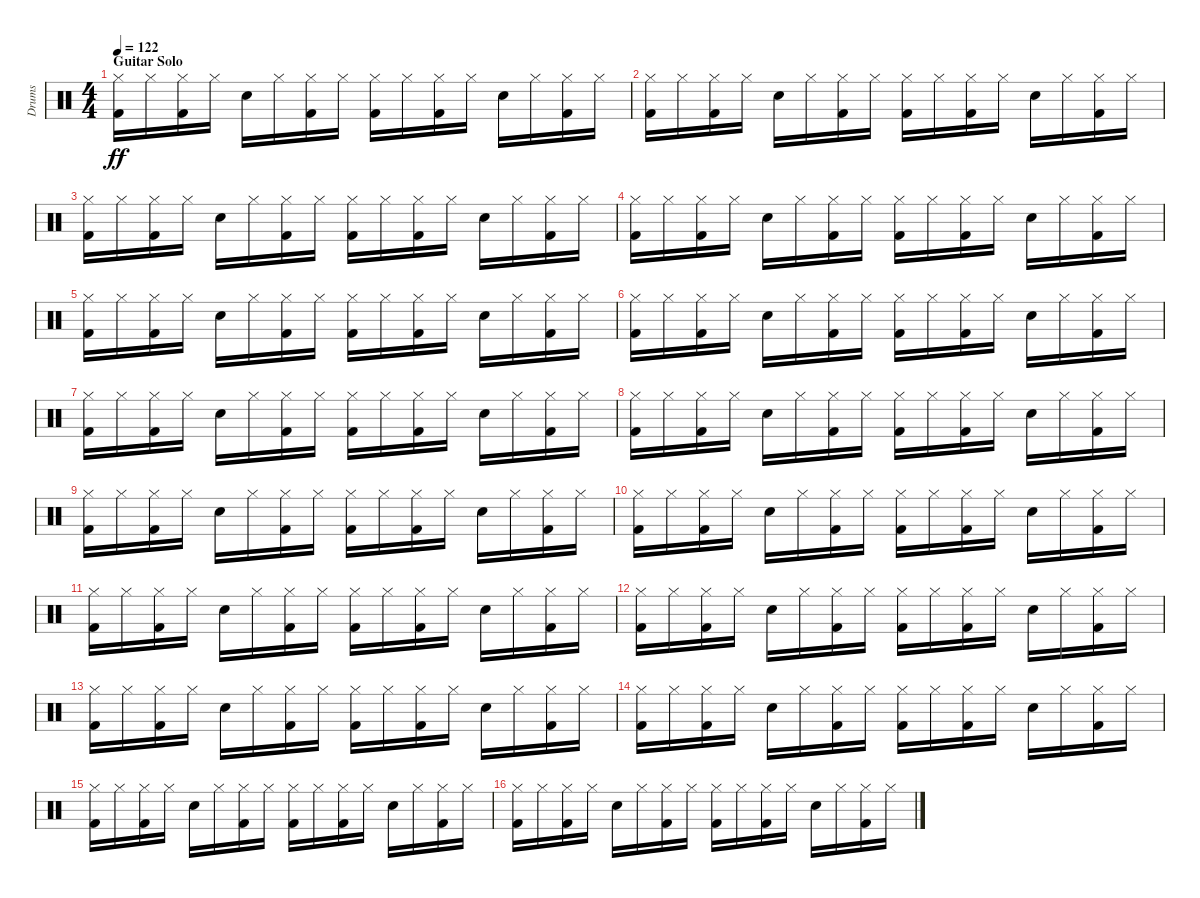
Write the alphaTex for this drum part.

\track ("Drums" "Drums") {instrument percussion}
\staff {score}
\articulation defaults
\ts (4 4)
\section ("" "Guitar Solo")
\tempo 122
\clef neutral
\ks c
("Hi-Hat (closed)" "Kick (hit) 2").16{dy ff} "Hi-Hat (closed)".16 ("Hi-Hat (closed)" "Kick (hit) 2").16 "Hi-Hat (closed)".16 "Snare (hit) 2".16 "Hi-Hat (closed)".16 ("Hi-Hat (closed)" "Kick (hit) 2").16 "Hi-Hat (closed)".16 ("Hi-Hat (closed)" "Kick (hit) 2").16 "Hi-Hat (closed)".16 ("Hi-Hat (closed)" "Kick (hit) 2").16 "Hi-Hat (closed)".16 "Snare (hit) 2".16 "Hi-Hat (closed)".16 ("Hi-Hat (closed)" "Kick (hit) 2").16 "Hi-Hat (closed)".16 |
("Hi-Hat (closed)" "Kick (hit) 2").16 "Hi-Hat (closed)".16 ("Hi-Hat (closed)" "Kick (hit) 2").16 "Hi-Hat (closed)".16 "Snare (hit) 2".16 "Hi-Hat (closed)".16 ("Hi-Hat (closed)" "Kick (hit) 2").16 "Hi-Hat (closed)".16 ("Hi-Hat (closed)" "Kick (hit) 2").16 "Hi-Hat (closed)".16 ("Hi-Hat (closed)" "Kick (hit) 2").16 "Hi-Hat (closed)".16 "Snare (hit) 2".16 "Hi-Hat (closed)".16 ("Hi-Hat (closed)" "Kick (hit) 2").16 "Hi-Hat (closed)".16 |
("Hi-Hat (closed)" "Kick (hit) 2").16 "Hi-Hat (closed)".16 ("Hi-Hat (closed)" "Kick (hit) 2").16 "Hi-Hat (closed)".16 "Snare (hit) 2".16 "Hi-Hat (closed)".16 ("Hi-Hat (closed)" "Kick (hit) 2").16 "Hi-Hat (closed)".16 ("Hi-Hat (closed)" "Kick (hit) 2").16 "Hi-Hat (closed)".16 ("Hi-Hat (closed)" "Kick (hit) 2").16 "Hi-Hat (closed)".16 "Snare (hit) 2".16 "Hi-Hat (closed)".16 ("Hi-Hat (closed)" "Kick (hit) 2").16 "Hi-Hat (closed)".16 |
("Hi-Hat (closed)" "Kick (hit) 2").16 "Hi-Hat (closed)".16 ("Hi-Hat (closed)" "Kick (hit) 2").16 "Hi-Hat (closed)".16 "Snare (hit) 2".16 "Hi-Hat (closed)".16 ("Hi-Hat (closed)" "Kick (hit) 2").16 "Hi-Hat (closed)".16 ("Hi-Hat (closed)" "Kick (hit) 2").16 "Hi-Hat (closed)".16 ("Hi-Hat (closed)" "Kick (hit) 2").16 "Hi-Hat (closed)".16 "Snare (hit) 2".16 "Hi-Hat (closed)".16 ("Hi-Hat (closed)" "Kick (hit) 2").16 "Hi-Hat (closed)".16 |
("Hi-Hat (closed)" "Kick (hit) 2").16 "Hi-Hat (closed)".16 ("Hi-Hat (closed)" "Kick (hit) 2").16 "Hi-Hat (closed)".16 "Snare (hit) 2".16 "Hi-Hat (closed)".16 ("Hi-Hat (closed)" "Kick (hit) 2").16 "Hi-Hat (closed)".16 ("Hi-Hat (closed)" "Kick (hit) 2").16 "Hi-Hat (closed)".16 ("Hi-Hat (closed)" "Kick (hit) 2").16 "Hi-Hat (closed)".16 "Snare (hit) 2".16 "Hi-Hat (closed)".16 ("Hi-Hat (closed)" "Kick (hit) 2").16 "Hi-Hat (closed)".16 |
("Hi-Hat (closed)" "Kick (hit) 2").16 "Hi-Hat (closed)".16 ("Hi-Hat (closed)" "Kick (hit) 2").16 "Hi-Hat (closed)".16 "Snare (hit) 2".16 "Hi-Hat (closed)".16 ("Hi-Hat (closed)" "Kick (hit) 2").16 "Hi-Hat (closed)".16 ("Hi-Hat (closed)" "Kick (hit) 2").16 "Hi-Hat (closed)".16 ("Hi-Hat (closed)" "Kick (hit) 2").16 "Hi-Hat (closed)".16 "Snare (hit) 2".16 "Hi-Hat (closed)".16 ("Hi-Hat (closed)" "Kick (hit) 2").16 "Hi-Hat (closed)".16 |
("Hi-Hat (closed)" "Kick (hit) 2").16 "Hi-Hat (closed)".16 ("Hi-Hat (closed)" "Kick (hit) 2").16 "Hi-Hat (closed)".16 "Snare (hit) 2".16 "Hi-Hat (closed)".16 ("Hi-Hat (closed)" "Kick (hit) 2").16 "Hi-Hat (closed)".16 ("Hi-Hat (closed)" "Kick (hit) 2").16 "Hi-Hat (closed)".16 ("Hi-Hat (closed)" "Kick (hit) 2").16 "Hi-Hat (closed)".16 "Snare (hit) 2".16 "Hi-Hat (closed)".16 ("Hi-Hat (closed)" "Kick (hit) 2").16 "Hi-Hat (closed)".16 |
("Hi-Hat (closed)" "Kick (hit) 2").16 "Hi-Hat (closed)".16 ("Hi-Hat (closed)" "Kick (hit) 2").16 "Hi-Hat (closed)".16 "Snare (hit) 2".16 "Hi-Hat (closed)".16 ("Hi-Hat (closed)" "Kick (hit) 2").16 "Hi-Hat (closed)".16 ("Hi-Hat (closed)" "Kick (hit) 2").16 "Hi-Hat (closed)".16 ("Hi-Hat (closed)" "Kick (hit) 2").16 "Hi-Hat (closed)".16 "Snare (hit) 2".16 "Hi-Hat (closed)".16 ("Hi-Hat (closed)" "Kick (hit) 2").16 "Hi-Hat (closed)".16 |
("Hi-Hat (closed)" "Kick (hit) 2").16 "Hi-Hat (closed)".16 ("Hi-Hat (closed)" "Kick (hit) 2").16 "Hi-Hat (closed)".16 "Snare (hit) 2".16 "Hi-Hat (closed)".16 ("Hi-Hat (closed)" "Kick (hit) 2").16 "Hi-Hat (closed)".16 ("Hi-Hat (closed)" "Kick (hit) 2").16 "Hi-Hat (closed)".16 ("Hi-Hat (closed)" "Kick (hit) 2").16 "Hi-Hat (closed)".16 "Snare (hit) 2".16 "Hi-Hat (closed)".16 ("Hi-Hat (closed)" "Kick (hit) 2").16 "Hi-Hat (closed)".16 |
("Hi-Hat (closed)" "Kick (hit) 2").16 "Hi-Hat (closed)".16 ("Hi-Hat (closed)" "Kick (hit) 2").16 "Hi-Hat (closed)".16 "Snare (hit) 2".16 "Hi-Hat (closed)".16 ("Hi-Hat (closed)" "Kick (hit) 2").16 "Hi-Hat (closed)".16 ("Hi-Hat (closed)" "Kick (hit) 2").16 "Hi-Hat (closed)".16 ("Hi-Hat (closed)" "Kick (hit) 2").16 "Hi-Hat (closed)".16 "Snare (hit) 2".16 "Hi-Hat (closed)".16 ("Hi-Hat (closed)" "Kick (hit) 2").16 "Hi-Hat (closed)".16 |
("Hi-Hat (closed)" "Kick (hit) 2").16 "Hi-Hat (closed)".16 ("Hi-Hat (closed)" "Kick (hit) 2").16 "Hi-Hat (closed)".16 "Snare (hit) 2".16 "Hi-Hat (closed)".16 ("Hi-Hat (closed)" "Kick (hit) 2").16 "Hi-Hat (closed)".16 ("Hi-Hat (closed)" "Kick (hit) 2").16 "Hi-Hat (closed)".16 ("Hi-Hat (closed)" "Kick (hit) 2").16 "Hi-Hat (closed)".16 "Snare (hit) 2".16 "Hi-Hat (closed)".16 ("Hi-Hat (closed)" "Kick (hit) 2").16 "Hi-Hat (closed)".16 |
("Hi-Hat (closed)" "Kick (hit) 2").16 "Hi-Hat (closed)".16 ("Hi-Hat (closed)" "Kick (hit) 2").16 "Hi-Hat (closed)".16 "Snare (hit) 2".16 "Hi-Hat (closed)".16 ("Hi-Hat (closed)" "Kick (hit) 2").16 "Hi-Hat (closed)".16 ("Hi-Hat (closed)" "Kick (hit) 2").16 "Hi-Hat (closed)".16 ("Hi-Hat (closed)" "Kick (hit) 2").16 "Hi-Hat (closed)".16 "Snare (hit) 2".16 "Hi-Hat (closed)".16 ("Hi-Hat (closed)" "Kick (hit) 2").16 "Hi-Hat (closed)".16 |
("Hi-Hat (closed)" "Kick (hit) 2").16 "Hi-Hat (closed)".16 ("Hi-Hat (closed)" "Kick (hit) 2").16 "Hi-Hat (closed)".16 "Snare (hit) 2".16 "Hi-Hat (closed)".16 ("Hi-Hat (closed)" "Kick (hit) 2").16 "Hi-Hat (closed)".16 ("Hi-Hat (closed)" "Kick (hit) 2").16 "Hi-Hat (closed)".16 ("Hi-Hat (closed)" "Kick (hit) 2").16 "Hi-Hat (closed)".16 "Snare (hit) 2".16 "Hi-Hat (closed)".16 ("Hi-Hat (closed)" "Kick (hit) 2").16 "Hi-Hat (closed)".16 |
("Hi-Hat (closed)" "Kick (hit) 2").16 "Hi-Hat (closed)".16 ("Hi-Hat (closed)" "Kick (hit) 2").16 "Hi-Hat (closed)".16 "Snare (hit) 2".16 "Hi-Hat (closed)".16 ("Hi-Hat (closed)" "Kick (hit) 2").16 "Hi-Hat (closed)".16 ("Hi-Hat (closed)" "Kick (hit) 2").16 "Hi-Hat (closed)".16 ("Hi-Hat (closed)" "Kick (hit) 2").16 "Hi-Hat (closed)".16 "Snare (hit) 2".16 "Hi-Hat (closed)".16 ("Hi-Hat (closed)" "Kick (hit) 2").16 "Hi-Hat (closed)".16 |
("Hi-Hat (closed)" "Kick (hit) 2").16 "Hi-Hat (closed)".16 ("Hi-Hat (closed)" "Kick (hit) 2").16 "Hi-Hat (closed)".16 "Snare (hit) 2".16 "Hi-Hat (closed)".16 ("Hi-Hat (closed)" "Kick (hit) 2").16 "Hi-Hat (closed)".16 ("Hi-Hat (closed)" "Kick (hit) 2").16 "Hi-Hat (closed)".16 ("Hi-Hat (closed)" "Kick (hit) 2").16 "Hi-Hat (closed)".16 "Snare (hit) 2".16 "Hi-Hat (closed)".16 ("Hi-Hat (closed)" "Kick (hit) 2").16 "Hi-Hat (closed)".16 |
("Hi-Hat (closed)" "Kick (hit) 2").16 "Hi-Hat (closed)".16 ("Hi-Hat (closed)" "Kick (hit) 2").16 "Hi-Hat (closed)".16 "Snare (hit) 2".16 "Hi-Hat (closed)".16 ("Hi-Hat (closed)" "Kick (hit) 2").16 "Hi-Hat (closed)".16 ("Hi-Hat (closed)" "Kick (hit) 2").16 "Hi-Hat (closed)".16 ("Hi-Hat (closed)" "Kick (hit) 2").16 "Hi-Hat (closed)".16 "Snare (hit) 2".16 "Hi-Hat (closed)".16 ("Hi-Hat (closed)" "Kick (hit) 2").16 "Hi-Hat (closed)".16
